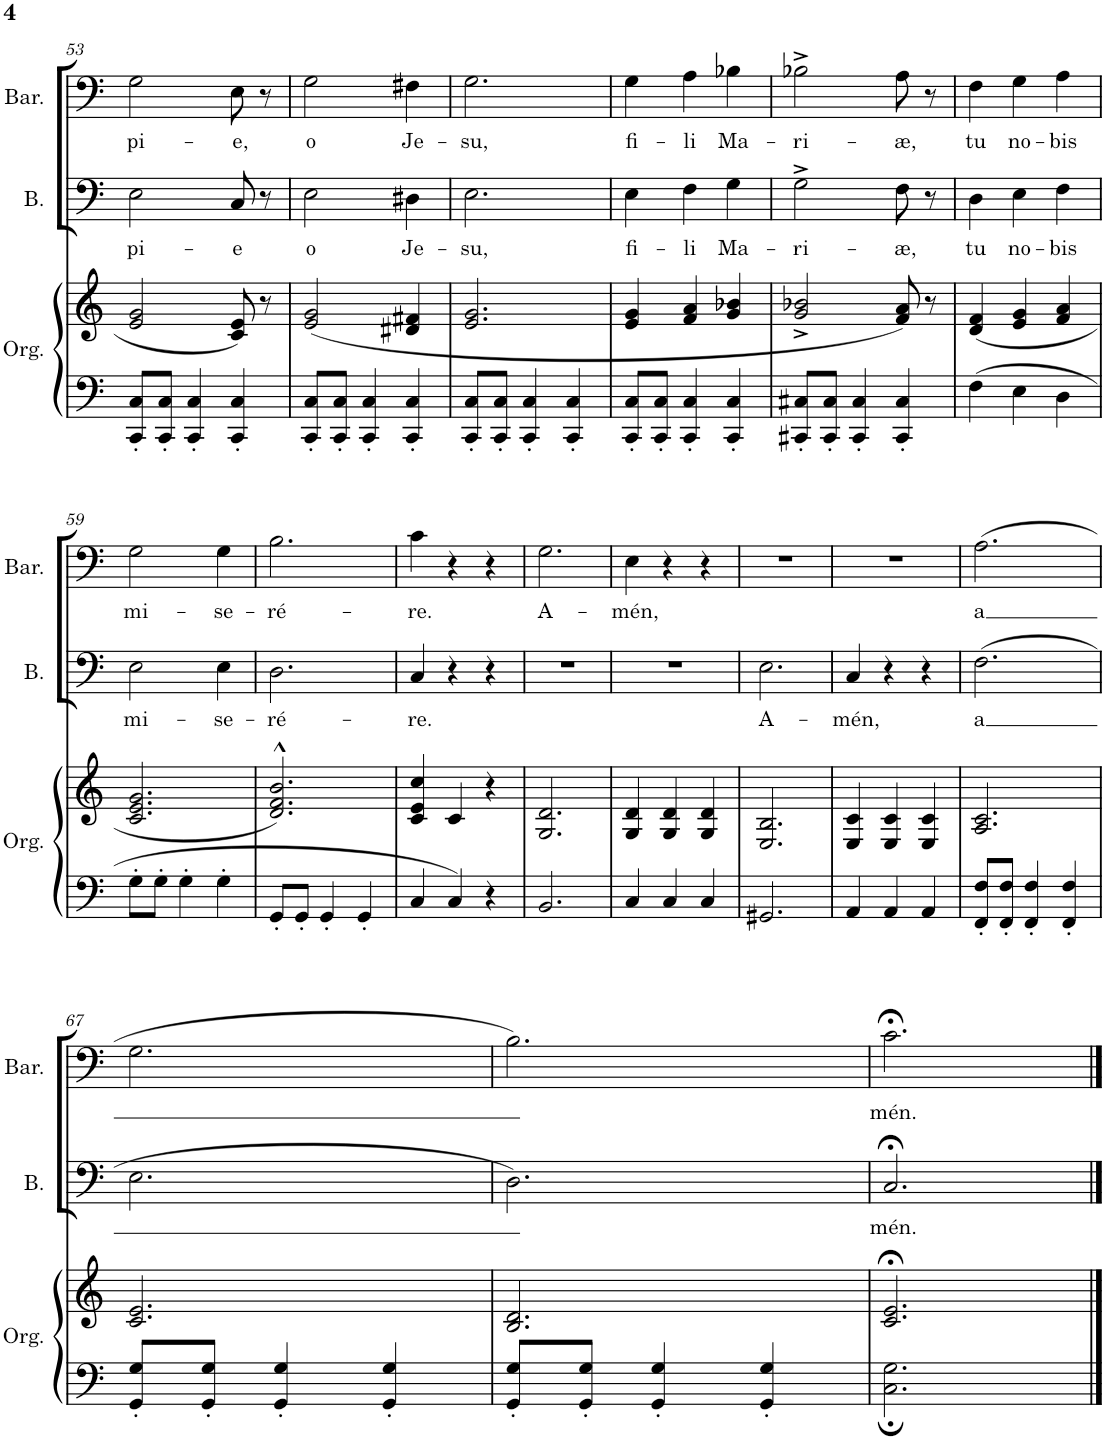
**kern	**kern	**kern	**text	**kern	**text
*part3	*part3	*part2	*part2	*part1	*part1
*staff4	*staff3	*staff2	*staff2	*staff1	*staff1
*I"Órgano	*	*I"Bajo	*	*I"Barítono	*
*	*	*I'B.	*	*I'Bar.	*
!!LO:PB:g=z
*clefF4	*clefG2	*clefF4	*	*clefF4	*
*k[]	*k[]	*k[]	*	*k[]	*
*M3/4	*M3/4	*M3/4	*	*M3/4	*
=53	=53	=53	=53	=53	=53
!	!	!	!LO:LY:b	!	!LO:LY:b
8CC/' 8C/'L	2e/ 2g/	2E\	pi-	2G\	pi-
8CC/' 8C/'J	.	.	.	.	.
4CC/' 4C/'	.	.	.	.	.
!	!	!	!LO:LY:b	!	!LO:LY:b
4CC/' 4C/'	8c/ 8e/	8C/	-e	8E\	-e,
.	8r	8r	.	8r	.
=54	=54	=54	=54	=54	=54
!	!	!	!LO:LY:b	!	!LO:LY:b
8CC/' 8C/'L	(2e/ 2g/	2E\	o	2G\	o
8CC/' 8C/'J	.	.	.	.	.
4CC/' 4C/'	.	.	.	.	.
!	!	!	!LO:LY:b	!	!LO:LY:b
4CC/' 4C/'	4d#X/ 4f#X/	4D#X\	Je-	4F#X\	Je-
=55	=55	=55	=55	=55	=55
!	!	!	!LO:LY:b	!	!LO:LY:b
8CC/' 8C/'L	2.e/ 2.g/	2.E\	-su,	2.G\	-su,
8CC/' 8C/'J	.	.	.	.	.
4CC/' 4C/'	.	.	.	.	.
4CC/' 4C/'	.	.	.	.	.
=56	=56	=56	=56	=56	=56
!	!	!	!LO:LY:b	!	!LO:LY:b
8CC/' 8C/'L	4e/ 4g/	4E\	fi-	4G\	fi-
8CC/' 8C/'J	.	.	.	.	.
!	!	!	!LO:LY:b	!	!LO:LY:b
4CC/' 4C/'	4f/ 4a/	4F\	-li	4A\	-li
!	!	!	!LO:LY:b	!	!LO:LY:b
4CC/' 4C/'	4g/ 4b-X/	4G\	Ma-	4B-X\	Ma-
=57	=57	=57	=57	=57	=57
!	!	!	!LO:LY:b	!	!LO:LY:b
8CC#X/' 8C#X/'L	2g/^ 2b-X/^	2G^\	-ri-	2B-X^\	-ri-
8CC#/' 8C#/'J	.	.	.	.	.
4CC#/' 4C#/'	.	.	.	.	.
!	!	!	!LO:LY:b	!	!LO:LY:b
4CC#/' 4C#/'	8f/ 8a/)	8F\	-æ,	8A\	-æ,
.	8r	8r	.	8r	.
=58	=58	=58	=58	=58	=58
!	!	!	!LO:LY:b	!	!LO:LY:b
4F\	(4d/ 4f/	4D\	tu	4F\	tu
!	!	!	!LO:LY:b	!	!LO:LY:b
4E\	4e/ 4g/	4E\	no-	4G\	no-
!	!	!	!LO:LY:b	!	!LO:LY:b
4D\	4f/ 4a/	4F\	-bis	4A\	-bis
!!LO:LB:g=z
=59	=59	=59	=59	=59	=59
!	!	!	!LO:LY:b	!	!LO:LY:b
8G'\L	2.c/ 2.e/ 2.g/	2E\	mi-	2G\	mi-
8G'\J	.	.	.	.	.
4G'\	.	.	.	.	.
!	!	!	!LO:LY:b	!	!LO:LY:b
4G'\	.	4E\	-se-	4G\	-se-
=60	=60	=60	=60	=60	=60
!	!	!	!LO:LY:b	!	!LO:LY:b
8GG'/L	2.d/^^ 2.f/^^ 2.b/^^)	2.D\	-ré-	2.B\	-ré-
8GG'/J	.	.	.	.	.
4GG'/	.	.	.	.	.
4GG'/	.	.	.	.	.
=61	=61	=61	=61	=61	=61
!	!	!	!LO:LY:b	!	!LO:LY:b
4C/	4c/ 4e/ 4cc/	4C/	-re.	4c\	-re.
4C/	4c/	4r	.	4r	.
4r	4r	4r	.	4r	.
=62	=62	=62	=62	=62	=62
!	!	!	!	!	!LO:LY:b
2.BB/	2.G/ 2.d/	2.r	.	2.G\	A-
=63	=63	=63	=63	=63	=63
!	!	!	!	!	!LO:LY:b
4C/	4G/ 4d/	2.r	.	4E\	-mén,
4C/	4G/ 4d/	.	.	4r	.
4C/	4G/ 4d/	.	.	4r	.
=64	=64	=64	=64	=64	=64
!	!	!	!LO:LY:b	!	!
2.GG#X/	2.E/ 2.B/	2.E\	A-	2.r	.
=65	=65	=65	=65	=65	=65
!	!	!	!LO:LY:b	!	!
4AA/	4E/ 4c/	4C/	-mén,	2.r	.
4AA/	4E/ 4c/	4r	.	.	.
4AA/	4E/ 4c/	4r	.	.	.
=66	=66	=66	=66	=66	=66
!	!	!	!LO:LY:b	!	!LO:LY:b
8FF/' 8F/'L	2.A/ 2.c/	(2.F\	a	(2.A\	a
8FF/' 8F/'J	.	.	.	.	.
4FF/' 4F/'	.	.	.	.	.
4FF/' 4F/'	.	.	.	.	.
!!LO:LB:g=z
=67	=67	=67	=67	=67	=67
8GG/' 8G/'L	2.c/ 2.e/	2.E\	.	2.G\	.
8GG/' 8G/'J	.	.	.	.	.
4GG/' 4G/'	.	.	.	.	.
4GG/' 4G/'	.	.	.	.	.
=68	=68	=68	=68	=68	=68
8GG/' 8G/'L	2.B/ 2.d/	2.D\)	.	2.B\)	.
8GG/' 8G/'J	.	.	.	.	.
4GG/' 4G/'	.	.	.	.	.
4GG/' 4G/'	.	.	.	.	.
=69	=69	=69	=69	=69	=69
!	!	!	!LO:LY:b	!	!LO:LY:b
2.C\; 2.G\;	2.c/;< 2.e/;<	2.C;</	mén.	2.c;<\	mén.
==	==	==	==	==	==
*-	*-	*-	*-	*-	*-
